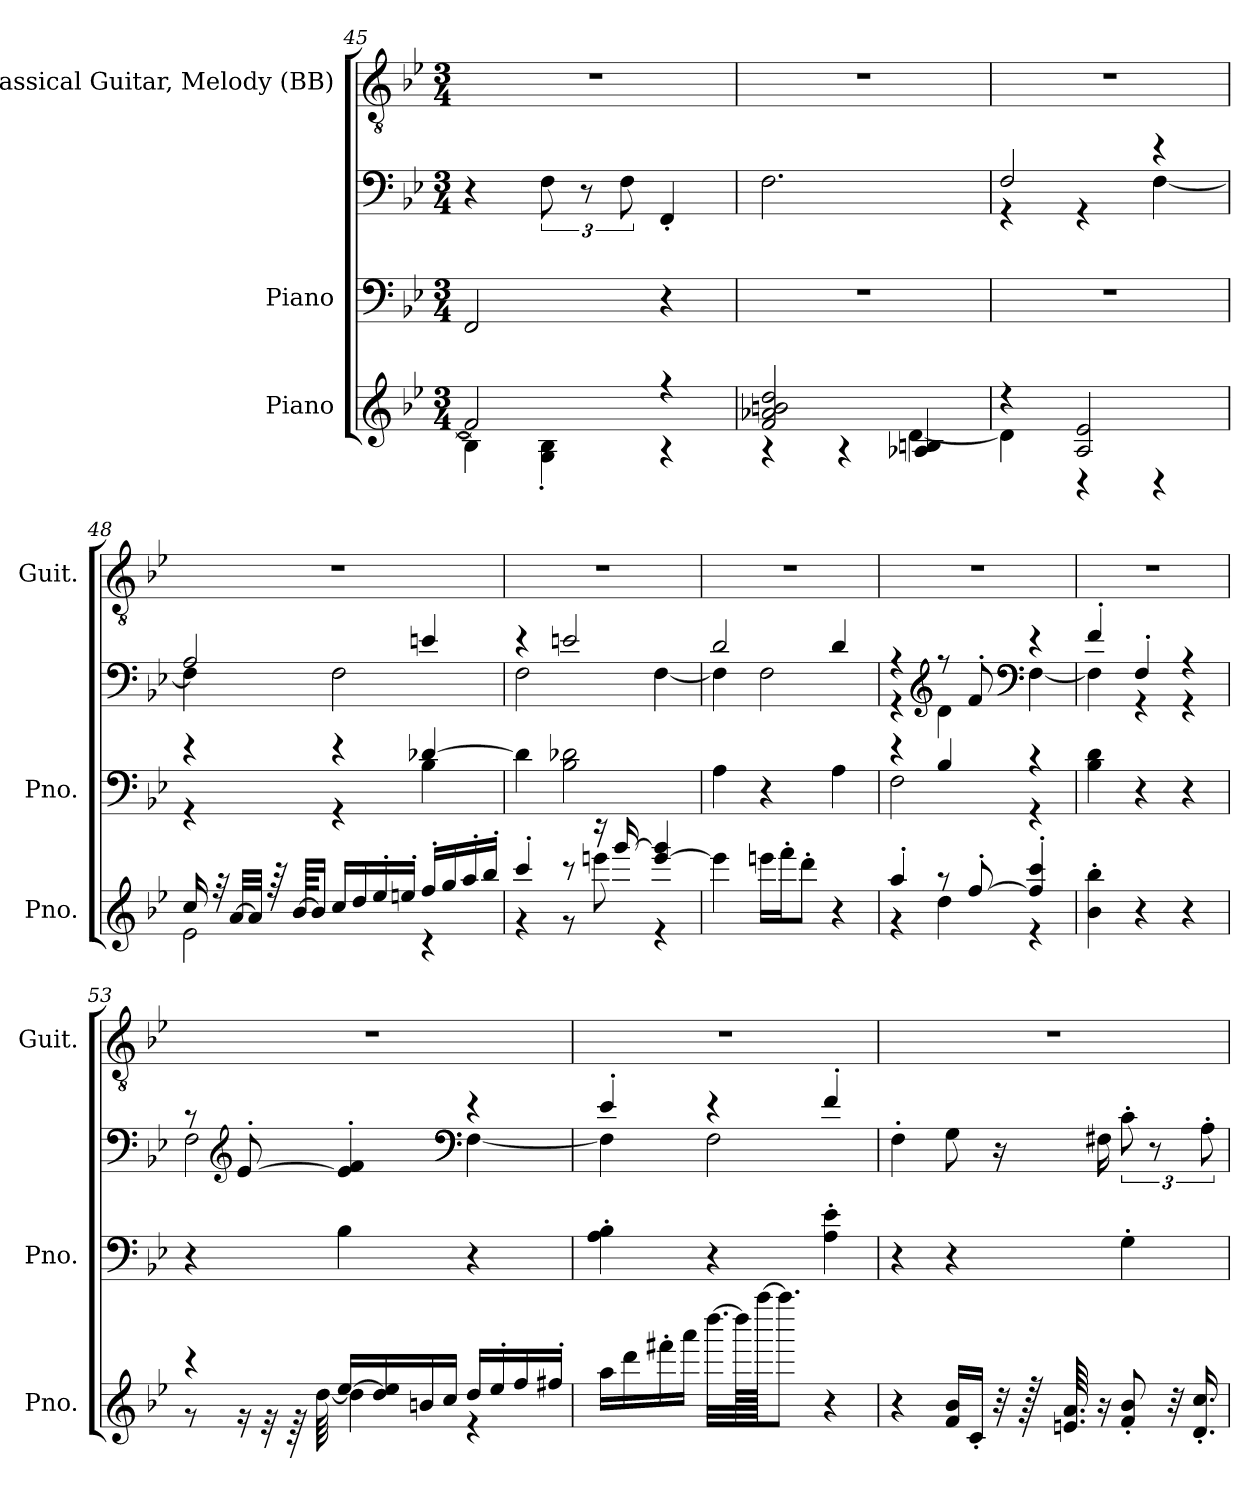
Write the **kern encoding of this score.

**kern	**kern	**kern	**kern
*part3	*part2	*part2	*part1
*staff4	*staff3	*staff2	*staff1
*I"Piano	*I"Piano	*	*I"Classical Guitar, Melody  (BB)
*I'Pno.	*I'Pno.	*	*I'Guit.
!!LO:LB:g=z
*clefG2	*clefF4	*clefF4	*clefGv2
*k[b-e-]	*k[b-e-]	*k[b-e-]	*k[b-e-]
*M3/4	*M3/4	*M3/4	*M3/4
=45	=45	=45	=45
*^	*	*	*
2f/]	4B-\]	2FF/	4r	2.r
.	4G\' 4B-\'	.	12F\	.
.	.	.	12r	.
.	.	.	12F\	.
4r	4r	4r	4FF'/	.
=46	=46	=46	=46	=46
2f/ 2a-X/ 2bn/ 2dd/	4r	2.r	2.F\	2.r
.	4r	.	.	.
4A-X/ 4Bn/	[4d\	.	.	.
=47	=47	=47	=47	=47
*	*	*	*^	*
4r	4d\]	2.r	2F/	4r	2.r
2A/ 2e-/	4r	.	.	4r	.
.	4r	.	4r	[4F\	.
=48	=48	=48	=48	=48	=48
*	*	*^	*	*	*
16cc/	2e-\	4r	4r	2A/	4F\]	2.r
32r	.	.	.	.	.	.
[32a/LLL	.	.	.	.	.	.
32a/JJJ]	.	.	.	.	.	.
64r	.	.	.	.	.	.
[64b-/KKLL	.	.	.	.	.	.
16b-/JJ]	.	.	.	.	.	.
16cc/LL	.	4r	4r	.	2F\	.
16dd/	.	.	.	.	.	.
16ee-'/	.	.	.	.	.	.
16een'/JJ	.	.	.	.	.	.
16ff'/LL	4r	[4d-X/	4B-\	4en/	.	.
16gg/	.	.	.	.	.	.
16aa'/	.	.	.	.	.	.
16bb-'/JJ	.	.	.	.	.	.
*	*	*v	*v	*	*	*
!!LO:LB:g=z
=49	=49	=49	=49	=49	=49
4ccc'/	4r	4d-\]	4r	2F\	2.r
8r	8r	2B-\ 2d-X\	2en/	.	.
16r	8eeen\	.	.	.	.
[16ggg/	.	.	.	.	.
[4eee/ 4ggg/]	4r	.	.	[4F\	.
*v	*v	*	*	*	*
=50	=50	=50	=50	=50
4eee\]	4A\	2d/	4F\]	2.r
16eeen\LL	4r	.	2F\	.
16fff'\J	.	.	.	.
8ddd'\J	.	.	.	.
4r	4A\	4d/	.	.
=51	=51	=51	=51	=51
*^	*^	*	*	*
4aa'/	4r	4r	2F\	4r	4r	2.r
*	*	*	*	*clefG2	*	*
8r	4dd\	4B-/	.	8r	4d\	.
[8ff'/	.	.	.	8f'/	.	.
*	*	*	*	*clefF4	*	*
4ff/]' 4ccc/'	4r	4r	4r	4r	[4F\	.
*v	*v	*	*	*	*	*
*	*v	*v	*	*	*
=52	=52	=52	=52	=52
4b-\' 4bb-\'	4B-\ 4d\	4f'/	4F\]	2.r
4r	4r	4F'/	4r	.
4r	4r	4r	4r	.
!!LO:PB:g=z
=53	=53	=53	=53	=53
*^	*	*	*	*
4r	8r	4r	8r	2F\	2.r
*	*	*	*clefG2	*	*
.	16r	.	[8e-'/	.	.
.	32r	.	.	.	.
.	64r	.	.	.	.
.	[64dd\	.	.	.	.
[16ee-/LL	4dd\]	4B-\	4e-/]' 4f/'	.	.
16dd/ 16ee-/]	.	.	.	.	.
16bn/	.	.	.	.	.
16cc/JJ	.	.	.	.	.
*	*	*	*clefF4	*	*
16dd/LL	4r	4r	4r	[4F\	.
16ee-'/	.	.	.	.	.
16ff/	.	.	.	.	.
16ff#X'/JJ	.	.	.	.	.
*v	*v	*	*	*	*
=54	=54	=54	=54	=54
16aa\LL	4A\' 4B-\'	4e-'/	4F\]	2.r
16ddd\	.	.	.	.
16fff#X'\	.	.	.	.
16aaa\JJ	.	.	.	.
[32.dddd\LLL	4r	4r	2F\	.
128dddd\LL]	.	.	.	.
[128aaaa\JJJJ	.	.	.	.
8.aaaa\J]	.	.	.	.
4r	4A\' 4e-\'	4f'/	.	.
*	*	*v	*v	*
!!LO:LB:g=z
=55	=55	=55	=55
4r	4r	4F'\	2.r
16f/ 16b-/LL	4r	8G\	.
16c'/JJ	.	.	.
32r	.	16r	.
128r	.	.	.
64.en/ 64.a/	.	.	.
16r	.	16F#X\	.
8f/' 8b-/'	4G'\	12c'\	.
.	.	12r	.
32r	.	.	.
16.d/' 16.cc/'	.	.	.
.	.	12A'\	.
=	=	=	=
*-	*-	*-	*-
